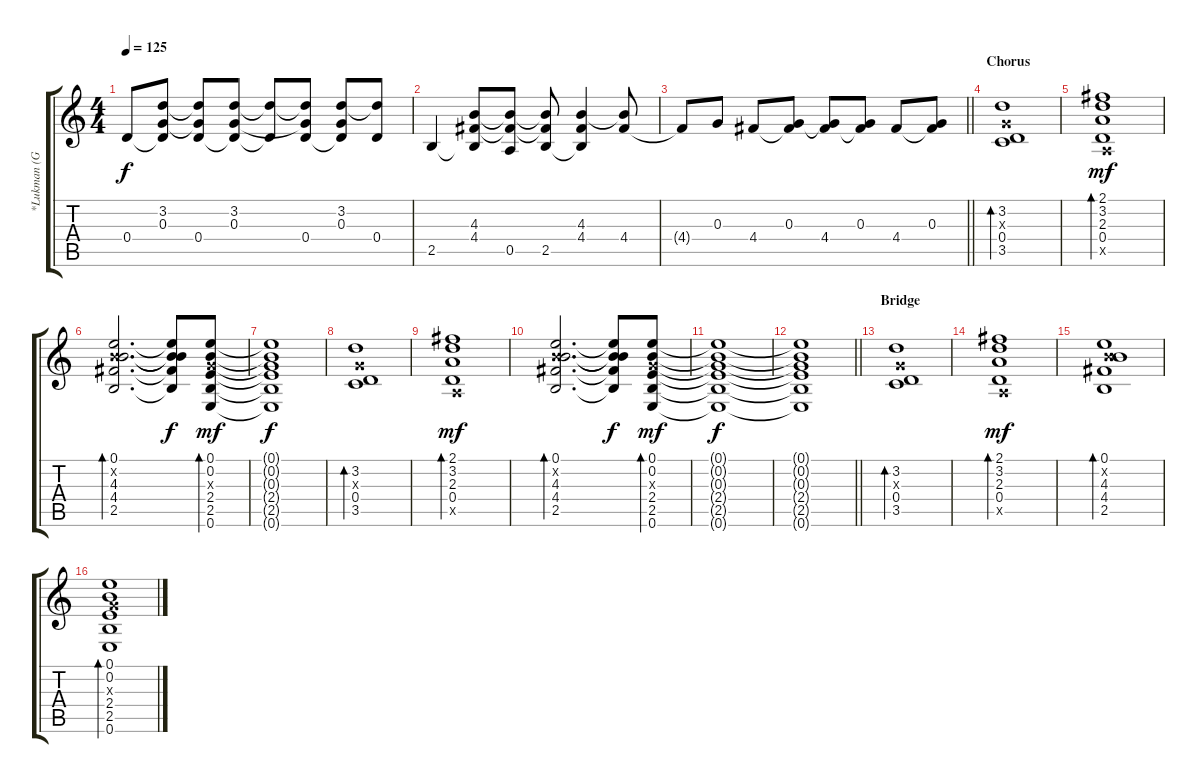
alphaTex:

\track ("*Lukman (Guitar)" "*Lukman (G") {instrument acousticguitarsteel}
\staff {score tabs}
\tuning (E4 B3 G3 D3 A2 E2) {hide}
\ts (4 4)
\tempo 125
\clef g2
\ks c
0.4{t}.8{dy f} (3.2 0.3 0.4{t}).8 (3.2{t} 0.3{t} 0.4).8 (3.2 0.3 0.4{t}).8 (3.2{t} 0.4{t}).8 (3.2{t} 0.3{t} 0.4).8 (3.2 0.3 0.4{t}).8 (3.2{t} 0.4).8 |
2.5.4 (4.3 4.4 2.5{t}).8 (4.3{t} 4.4{t} 0.5).8 (4.3{t} 4.4{t} 2.5).8 (4.3 4.4 2.5{t}).4 (4.3{t} 4.4).8{volume 13 instrument overdrivenguitar} |
\barLineRight lightlight
4.4{t}.8 0.3.8 4.4.8 (0.3 4.4{t}).8 (0.3{t} 4.4).8 (0.3 4.4{t}).8 4.4.8 (0.3 4.4{t}).8 |
\section ("" "Chorus")
(3.2 0.3{x} 0.4 3.5).1{bd 120} |
(2.1 3.2 2.3 0.4 0.5{x}).1{bd 120 dy mf} |
(0.1 0.2{x} 4.3 4.4 2.5).2{d bd 120} (0.1{t} 0.2{t} 4.3{t} 4.4{t} 2.5{t}).8{dy f} (0.1 0.2 0.3{x} 2.4 2.5 0.6).8{bd 120 dy mf} |
(0.1{t} 0.2{t} 0.3{t} 2.4{t} 2.5{t} 0.6{t}).1{dy f} |
(3.2 0.3{x} 0.4 3.5).1{bd 120} |
(2.1 3.2 2.3 0.4 0.5{x}).1{bd 120 dy mf} |
(0.1 0.2{x} 4.3 4.4 2.5).2{d bd 120} (0.1{t} 0.2{t} 4.3{t} 4.4{t} 2.5{t}).8{dy f} (0.1 0.2 0.3{x} 2.4 2.5 0.6).8{bd 120 dy mf} |
(0.1{t} 0.2{t} 0.3{t} 2.4{t} 2.5{t} 0.6{t}).1{dy f} |
\barLineRight lightlight
(0.1{t} 0.2{t} 0.3{t} 2.4{t} 2.5{t} 0.6{t}).1 |
\section ("" "Bridge")
(3.2 0.3{x} 0.4 3.5).1{bd 120 volume 7} |
(2.1 3.2 2.3 0.4 0.5{x}).1{bd 120 dy mf} |
(0.1 0.2{x} 4.3 4.4 2.5).1{bd 120} |
(0.1 0.2 0.3{x} 2.4 2.5 0.6).1{bd 120}
